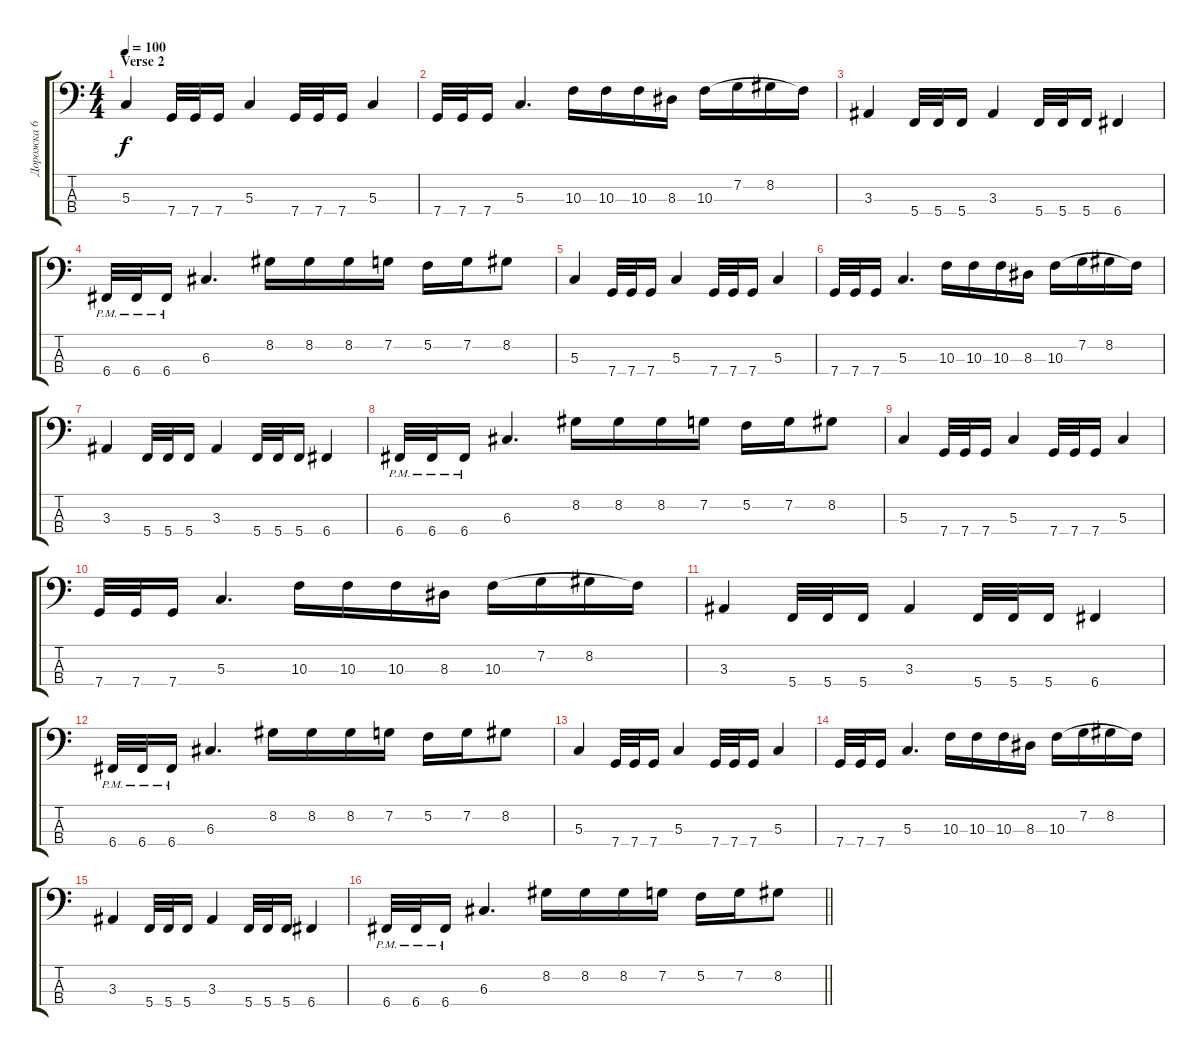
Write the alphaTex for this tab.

\track ("Дорожка 6" "Дорожка 6") {instrument acousticguitarsteel}
\staff {score tabs}
\tuning (F2 C2 G1 C1) {hide}
\ts (4 4)
\section ("" "Verse 2")
\tempo 100
\clef f4
\ks c
5.3.4{dy f} 7.4.32 7.4.32 7.4.16 5.3.4 7.4.32 7.4.32 7.4.16 5.3.4 |
7.4.32 7.4.32 7.4.16 5.3.4{d} 10.3.16 10.3.16 10.3.16 8.3.16 10.3.16 7.2.16 8.2.16 10.3{t}.16 |
3.3.4 5.4.32 5.4.32 5.4.16 3.3.4 5.4.32 5.4.32 5.4.16 6.4.4 |
6.4{pm}.32 6.4{pm}.32 6.4{pm}.16 6.3.4{d} 8.2.16 8.2.16 8.2.16 7.2.16 5.2.16 7.2.16 8.2.8 |
5.3.4 7.4.32 7.4.32 7.4.16 5.3.4 7.4.32 7.4.32 7.4.16 5.3.4 |
7.4.32 7.4.32 7.4.16 5.3.4{d} 10.3.16 10.3.16 10.3.16 8.3.16 10.3.16 7.2.16 8.2.16 10.3{t}.16 |
3.3.4 5.4.32 5.4.32 5.4.16 3.3.4 5.4.32 5.4.32 5.4.16 6.4.4 |
6.4{pm}.32 6.4{pm}.32 6.4{pm}.16 6.3.4{d} 8.2.16 8.2.16 8.2.16 7.2.16 5.2.16 7.2.16 8.2.8 |
5.3.4 7.4.32 7.4.32 7.4.16 5.3.4 7.4.32 7.4.32 7.4.16 5.3.4 |
7.4.32 7.4.32 7.4.16 5.3.4{d} 10.3.16 10.3.16 10.3.16 8.3.16 10.3.16 7.2.16 8.2.16 10.3{t}.16 |
3.3.4 5.4.32 5.4.32 5.4.16 3.3.4 5.4.32 5.4.32 5.4.16 6.4.4 |
6.4{pm}.32 6.4{pm}.32 6.4{pm}.16 6.3.4{d} 8.2.16 8.2.16 8.2.16 7.2.16 5.2.16 7.2.16 8.2.8 |
5.3.4 7.4.32 7.4.32 7.4.16 5.3.4 7.4.32 7.4.32 7.4.16 5.3.4 |
7.4.32 7.4.32 7.4.16 5.3.4{d} 10.3.16 10.3.16 10.3.16 8.3.16 10.3.16 7.2.16 8.2.16 10.3{t}.16 |
3.3.4 5.4.32 5.4.32 5.4.16 3.3.4 5.4.32 5.4.32 5.4.16 6.4.4 |
\barLineRight lightlight
6.4{pm}.32 6.4{pm}.32 6.4{pm}.16 6.3.4{d} 8.2.16 8.2.16 8.2.16 7.2.16 5.2.16 7.2.16 8.2.8
